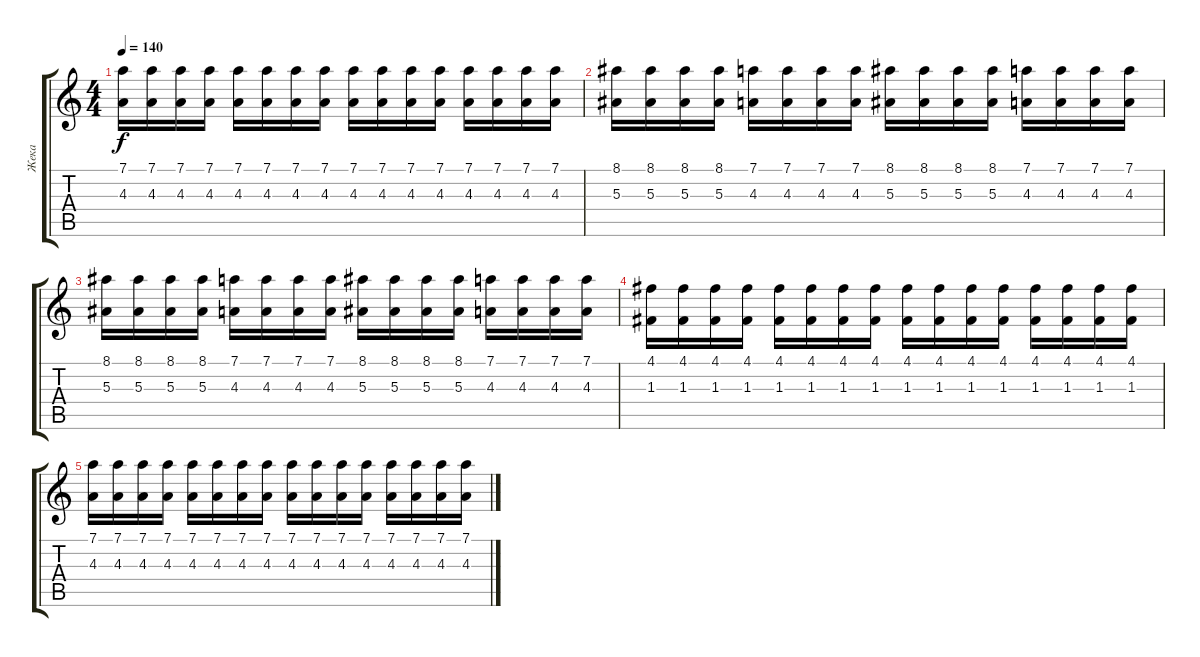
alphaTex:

\track ("Жека" "Жека") {instrument electricguitarjazz}
\staff {score tabs}
\tuning (D4 A3 F3 C3 G2 C2) {hide}
\ts (4 4)
\tempo 140
\clef g2
\ks c
(7.1 4.3).16{dy f} (7.1 4.3).16 (7.1 4.3).16 (7.1 4.3).16 (7.1 4.3).16 (7.1 4.3).16 (7.1 4.3).16 (7.1 4.3).16 (7.1 4.3).16 (7.1 4.3).16 (7.1 4.3).16 (7.1 4.3).16 (7.1 4.3).16 (7.1 4.3).16 (7.1 4.3).16 (7.1 4.3).16 |
(8.1 5.3).16 (8.1 5.3).16 (8.1 5.3).16 (8.1 5.3).16 (7.1 4.3).16 (7.1 4.3).16 (7.1 4.3).16 (7.1 4.3).16 (8.1 5.3).16 (8.1 5.3).16 (8.1 5.3).16 (8.1 5.3).16 (7.1 4.3).16 (7.1 4.3).16 (7.1 4.3).16 (7.1 4.3).16 |
(8.1 5.3).16 (8.1 5.3).16 (8.1 5.3).16 (8.1 5.3).16 (7.1 4.3).16 (7.1 4.3).16 (7.1 4.3).16 (7.1 4.3).16 (8.1 5.3).16 (8.1 5.3).16 (8.1 5.3).16 (8.1 5.3).16 (7.1 4.3).16 (7.1 4.3).16 (7.1 4.3).16 (7.1 4.3).16 |
(4.1 1.3).16 (4.1 1.3).16 (4.1 1.3).16 (4.1 1.3).16 (4.1 1.3).16 (4.1 1.3).16 (4.1 1.3).16 (4.1 1.3).16 (4.1 1.3).16 (4.1 1.3).16 (4.1 1.3).16 (4.1 1.3).16 (4.1 1.3).16 (4.1 1.3).16 (4.1 1.3).16 (4.1 1.3).16 |
(7.1 4.3).16 (7.1 4.3).16 (7.1 4.3).16 (7.1 4.3).16 (7.1 4.3).16 (7.1 4.3).16 (7.1 4.3).16 (7.1 4.3).16 (7.1 4.3).16 (7.1 4.3).16 (7.1 4.3).16 (7.1 4.3).16 (7.1 4.3).16 (7.1 4.3).16 (7.1 4.3).16 (7.1 4.3).16
